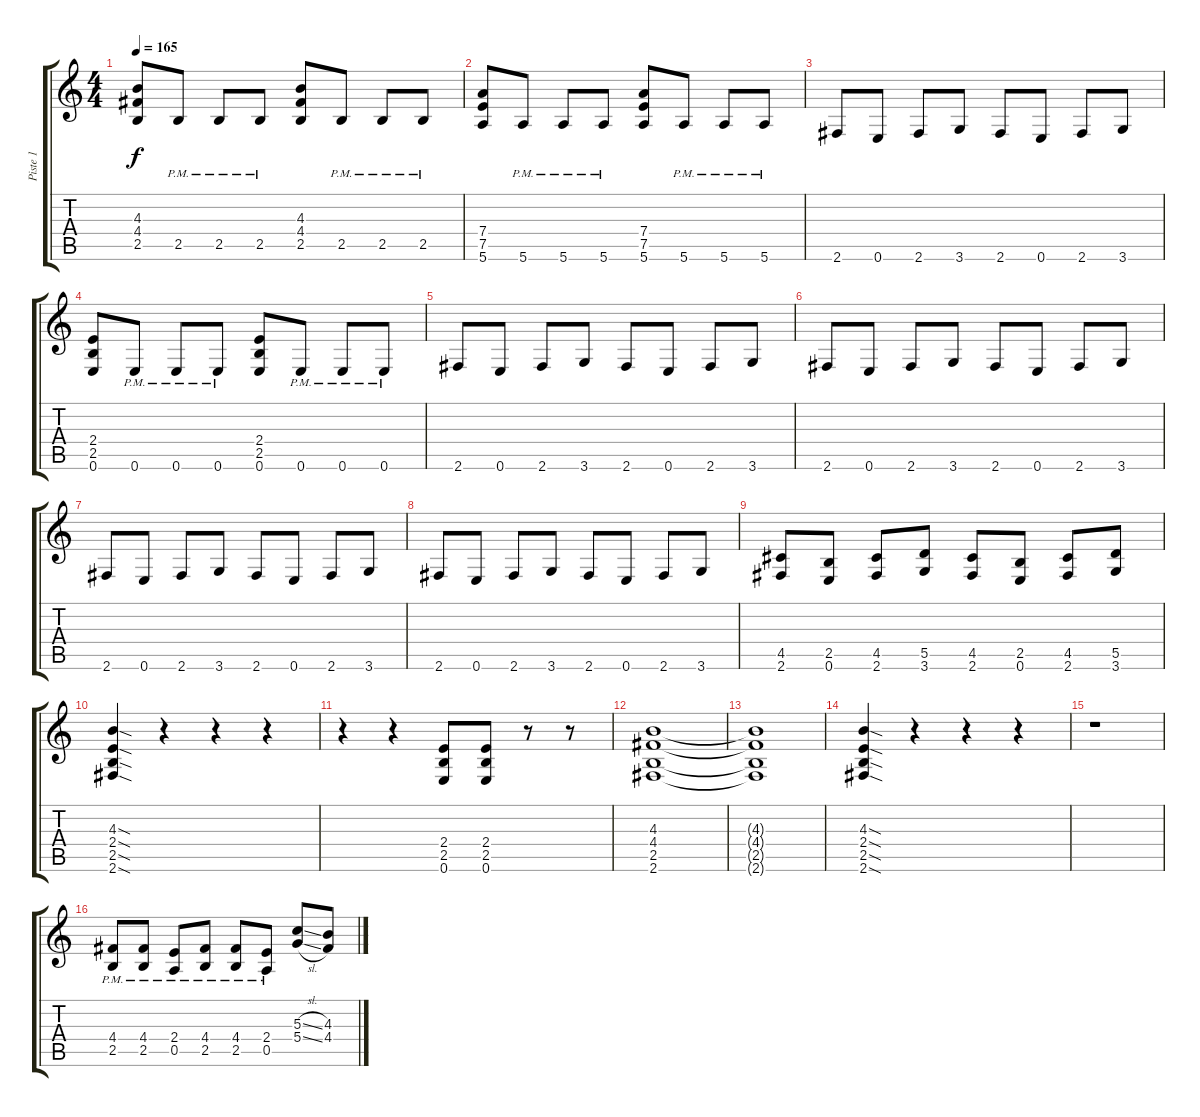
\track ("Piste 1" "Piste 1") {instrument distortionguitar}
\staff {score tabs}
\tuning (E4 B3 G3 D3 A2 E2) {hide}
\ts (4 4)
\tempo 165
\clef g2
\ks c
(4.3 4.4 2.5).8{dy f} 2.5{pm}.8 2.5{pm}.8 2.5{pm}.8 (4.3 4.4 2.5).8 2.5{pm}.8 2.5{pm}.8 2.5{pm}.8 |
(7.4 7.5 5.6).8 5.6{pm}.8 5.6{pm}.8 5.6{pm}.8 (7.4 7.5 5.6).8 5.6{pm}.8 5.6{pm}.8 5.6{pm}.8 |
2.6.8 0.6.8 2.6.8 3.6.8 2.6.8 0.6.8 2.6.8 3.6.8 |
(2.4 2.5 0.6).8 0.6{pm}.8 0.6{pm}.8 0.6{pm}.8 (2.4 2.5 0.6).8 0.6{pm}.8 0.6{pm}.8 0.6{pm}.8 |
2.6.8 0.6.8 2.6.8 3.6.8 2.6.8 0.6.8 2.6.8 3.6.8 |
2.6.8 0.6.8 2.6.8 3.6.8 2.6.8 0.6.8 2.6.8 3.6.8 |
2.6.8 0.6.8 2.6.8 3.6.8 2.6.8 0.6.8 2.6.8 3.6.8 |
2.6.8 0.6.8 2.6.8 3.6.8 2.6.8 0.6.8 2.6.8 3.6.8 |
(4.5 2.6).8 (2.5 0.6).8 (4.5 2.6).8 (5.5 3.6).8 (4.5 2.6).8 (2.5 0.6).8 (4.5 2.6).8 (5.5 3.6).8 |
(4.3{sod} 2.4{sod} 2.5{sod} 2.6{sod}).4 r.4 r.4 r.4 |
r.4 r.4 (2.4 2.5 0.6).8 (2.4 2.5 0.6).8 r.8 r.8 |
(4.3 4.4 2.5 2.6).1 |
(4.3{t} 4.4{t} 2.5{t} 2.6{t}).1 |
(4.3{sod} 2.4{sod} 2.5{sod} 2.6{sod}).4 r.4 r.4 r.4 |
r.1 |
(4.4{pm} 2.5{pm}).8 (4.4{pm} 2.5{pm}).8 (2.4{pm} 0.5{pm}).8 (4.4{pm} 2.5{pm}).8 (4.4{pm} 2.5{pm}).8 (2.4{pm} 0.5{pm}).8 (5.3{sl} 5.4{sl}).8 (4.3 4.4).8
